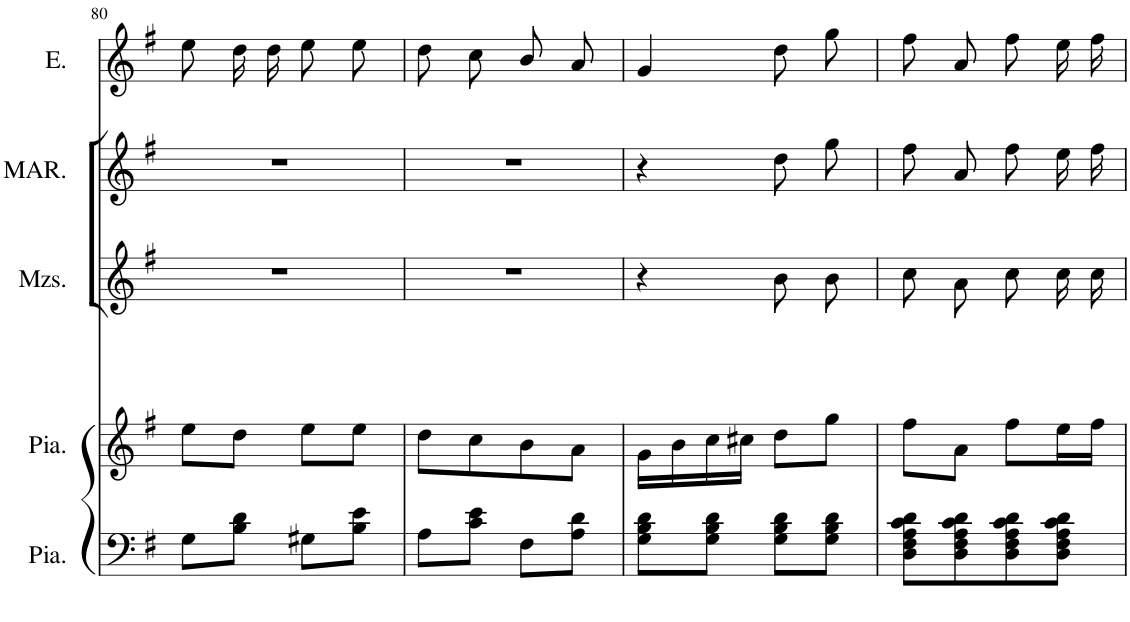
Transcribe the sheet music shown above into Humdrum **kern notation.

**kern	**kern	**kern	**kern	**kern
*part5	*part4	*part3	*part2	*part1
*staff5	*staff4	*staff3	*staff2	*staff1
*I"Piano	*I"Piano	*I"Mezzo-soprano	*I"mar	*I"Emma
*I'Pia.	*I'Pia.	*I'Mzs.	*I'MAR.	*I'E.
!!LO:PB:g=z
*clefF4	*clefG2	*clefG2	*clefG2	*clefG2
*	*	*Trd1c2	*	*Trd1c2
*k[f#]	*k[f#]	*k[f#]	*k[f#]	*k[f#]
*M2/4	*M2/4	*M2/4	*M2/4	*M2/4
=80	=80	=80	=80	=80
8G\L	8ee\L	2r	2r	8ee\L
8B\ 8d\J	8dd\J	.	.	16dd\L
.	.	.	.	16dd\JJ
8G#X\L	8ee\L	.	.	8ee\L
8B\ 8e\J	8ee\J	.	.	8ee\J
=81	=81	=81	=81	=81
8A\L	8dd\L	2r	2r	8dd\L
8c\ 8e\J	8cc\	.	.	8cc\J
8F#\L	8b\	.	.	8b/L
8A\ 8d\J	8a\J	.	.	8a/J
=82	=82	=82	=82	=82
8G\ 8B\ 8d\L	16g\LL	4r	4r	4g/
.	16b\	.	.	.
8G\ 8B\ 8d\J	16cc\	.	.	.
.	16cc#X\JJ	.	.	.
8G\ 8B\ 8d\L	8dd\L	8b\L	8dd\L	8dd\L
8G\ 8B\ 8d\J	8gg\J	8b\J	8gg\J	8gg\J
=83	=83	=83	=83	=83
8D\ 8F#\ 8A\ 8c\ 8d\L	8ff#\L	8cc\L	8ff#\L	8ff#\L
8D\ 8F#\ 8A\ 8c\ 8d\	8a\J	8a\J	8a\J	8a\J
8D\ 8F#\ 8A\ 8c\ 8d\	8ff#\L	8cc\L	8ff#\L	8ff#\L
8D\ 8F#\ 8A\ 8c\ 8d\J	16ee\L	16cc\L	16ee\L	16ee\L
.	16ff#\JJ	16cc\JJ	16ff#\JJ	16ff#\JJ
=	=	=	=	=
*-	*-	*-	*-	*-
